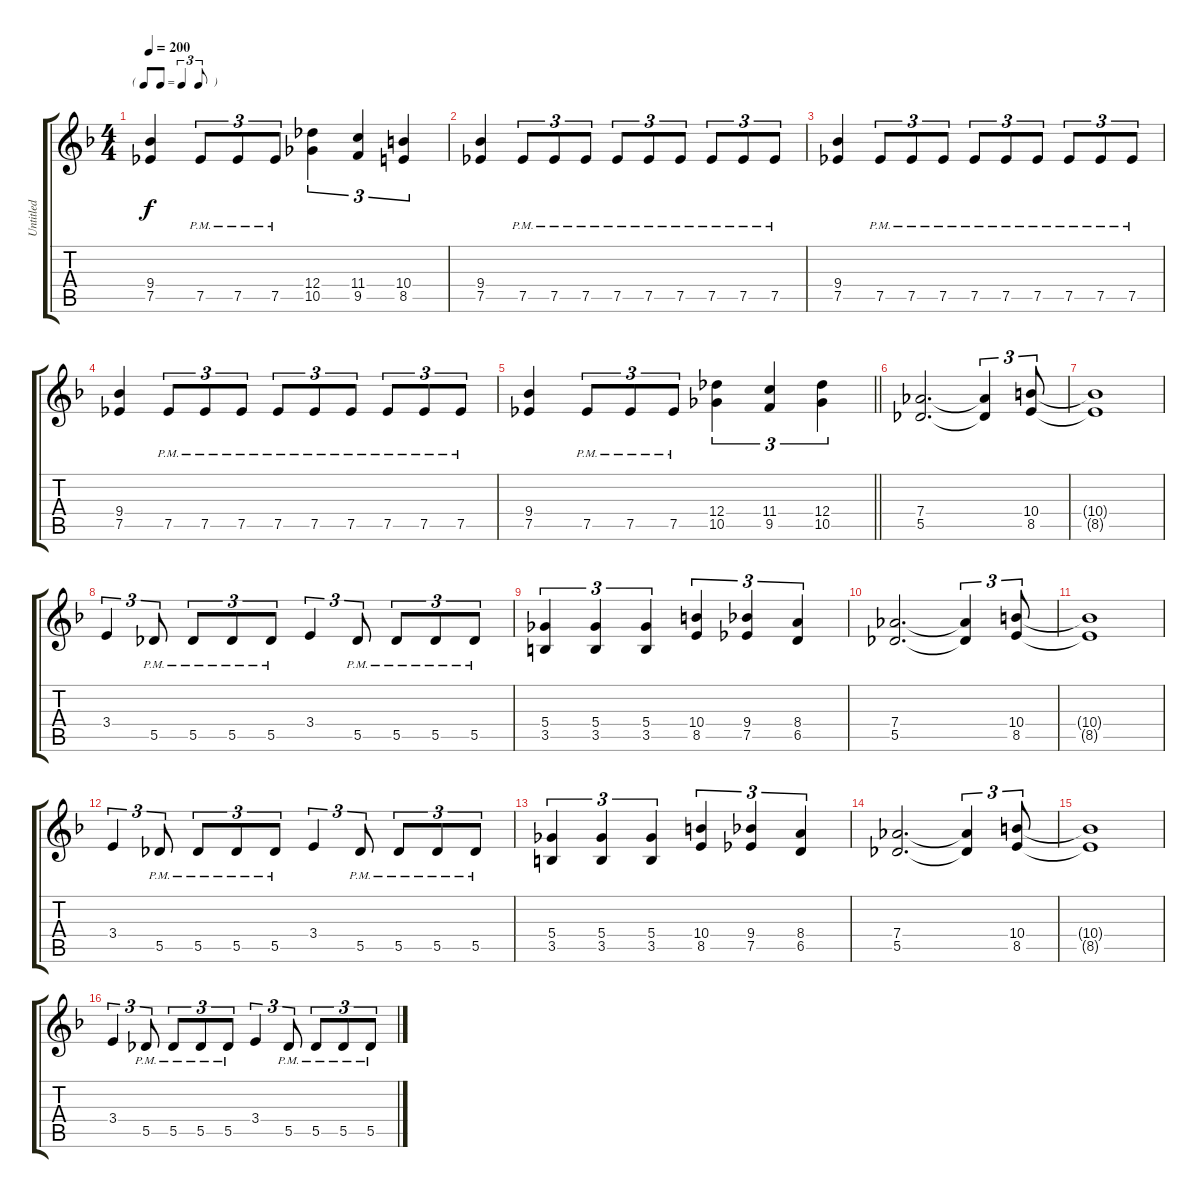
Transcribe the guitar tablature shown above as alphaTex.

\track ("Untitled" "Untitled") {instrument distortionguitar}
\staff {score tabs}
\tuning (Eb4 Bb3 Gb3 Db3 Ab2 Eb2) {hide}
\ts (4 4)
\tf triplet8th
\tempo 200
\clef g2
\ks f
(9.4 7.5).4{dy f} 7.5{pm}.8{tu (3 2)} 7.5{pm}.8{tu (3 2)} 7.5{pm}.8{tu (3 2)} (12.4 10.5).4{tu (3 2)} (11.4 9.5).4{tu (3 2)} (10.4 8.5).4{tu (3 2)} |
(9.4 7.5).4 7.5{pm}.8{tu (3 2)} 7.5{pm}.8{tu (3 2)} 7.5{pm}.8{tu (3 2)} 7.5{pm}.8{tu (3 2)} 7.5{pm}.8{tu (3 2)} 7.5{pm}.8{tu (3 2)} 7.5{pm}.8{tu (3 2)} 7.5{pm}.8{tu (3 2)} 7.5{pm}.8{tu (3 2)} |
(9.4 7.5).4 7.5{pm}.8{tu (3 2)} 7.5{pm}.8{tu (3 2)} 7.5{pm}.8{tu (3 2)} 7.5{pm}.8{tu (3 2)} 7.5{pm}.8{tu (3 2)} 7.5{pm}.8{tu (3 2)} 7.5{pm}.8{tu (3 2)} 7.5{pm}.8{tu (3 2)} 7.5{pm}.8{tu (3 2)} |
(9.4 7.5).4 7.5{pm}.8{tu (3 2)} 7.5{pm}.8{tu (3 2)} 7.5{pm}.8{tu (3 2)} 7.5{pm}.8{tu (3 2)} 7.5{pm}.8{tu (3 2)} 7.5{pm}.8{tu (3 2)} 7.5{pm}.8{tu (3 2)} 7.5{pm}.8{tu (3 2)} 7.5{pm}.8{tu (3 2)} |
\barLineRight lightlight
(9.4 7.5).4 7.5{pm}.8{tu (3 2)} 7.5{pm}.8{tu (3 2)} 7.5{pm}.8{tu (3 2)} (12.4 10.5).4{tu (3 2)} (11.4 9.5).4{tu (3 2)} (12.4 10.5).4{tu (3 2)} |
(7.4 5.5).2{d} (7.4{t} 5.5{t}).4{tu (3 2)} (10.4 8.5).8{tu (3 2)} |
(10.4{t} 8.5{t}).1 |
3.4.4{tu (3 2)} 5.5{pm}.8{tu (3 2)} 5.5{pm}.8{tu (3 2)} 5.5{pm}.8{tu (3 2)} 5.5{pm}.8{tu (3 2)} 3.4.4{tu (3 2)} 5.5{pm}.8{tu (3 2)} 5.5{pm}.8{tu (3 2)} 5.5{pm}.8{tu (3 2)} 5.5{pm}.8{tu (3 2)} |
(5.4 3.5).4{tu (3 2)} (5.4 3.5).4{tu (3 2)} (5.4 3.5).4{tu (3 2)} (10.4 8.5).4{tu (3 2)} (9.4 7.5).4{tu (3 2)} (8.4 6.5).4{tu (3 2)} |
(7.4 5.5).2{d} (7.4{t} 5.5{t}).4{tu (3 2)} (10.4 8.5).8{tu (3 2)} |
(10.4{t} 8.5{t}).1 |
3.4.4{tu (3 2)} 5.5{pm}.8{tu (3 2)} 5.5{pm}.8{tu (3 2)} 5.5{pm}.8{tu (3 2)} 5.5{pm}.8{tu (3 2)} 3.4.4{tu (3 2)} 5.5{pm}.8{tu (3 2)} 5.5{pm}.8{tu (3 2)} 5.5{pm}.8{tu (3 2)} 5.5{pm}.8{tu (3 2)} |
(5.4 3.5).4{tu (3 2)} (5.4 3.5).4{tu (3 2)} (5.4 3.5).4{tu (3 2)} (10.4 8.5).4{tu (3 2)} (9.4 7.5).4{tu (3 2)} (8.4 6.5).4{tu (3 2)} |
(7.4 5.5).2{d} (7.4{t} 5.5{t}).4{tu (3 2)} (10.4 8.5).8{tu (3 2)} |
(10.4{t} 8.5{t}).1 |
3.4.4{tu (3 2)} 5.5{pm}.8{tu (3 2)} 5.5{pm}.8{tu (3 2)} 5.5{pm}.8{tu (3 2)} 5.5{pm}.8{tu (3 2)} 3.4.4{tu (3 2)} 5.5{pm}.8{tu (3 2)} 5.5{pm}.8{tu (3 2)} 5.5{pm}.8{tu (3 2)} 5.5{pm}.8{tu (3 2)}
